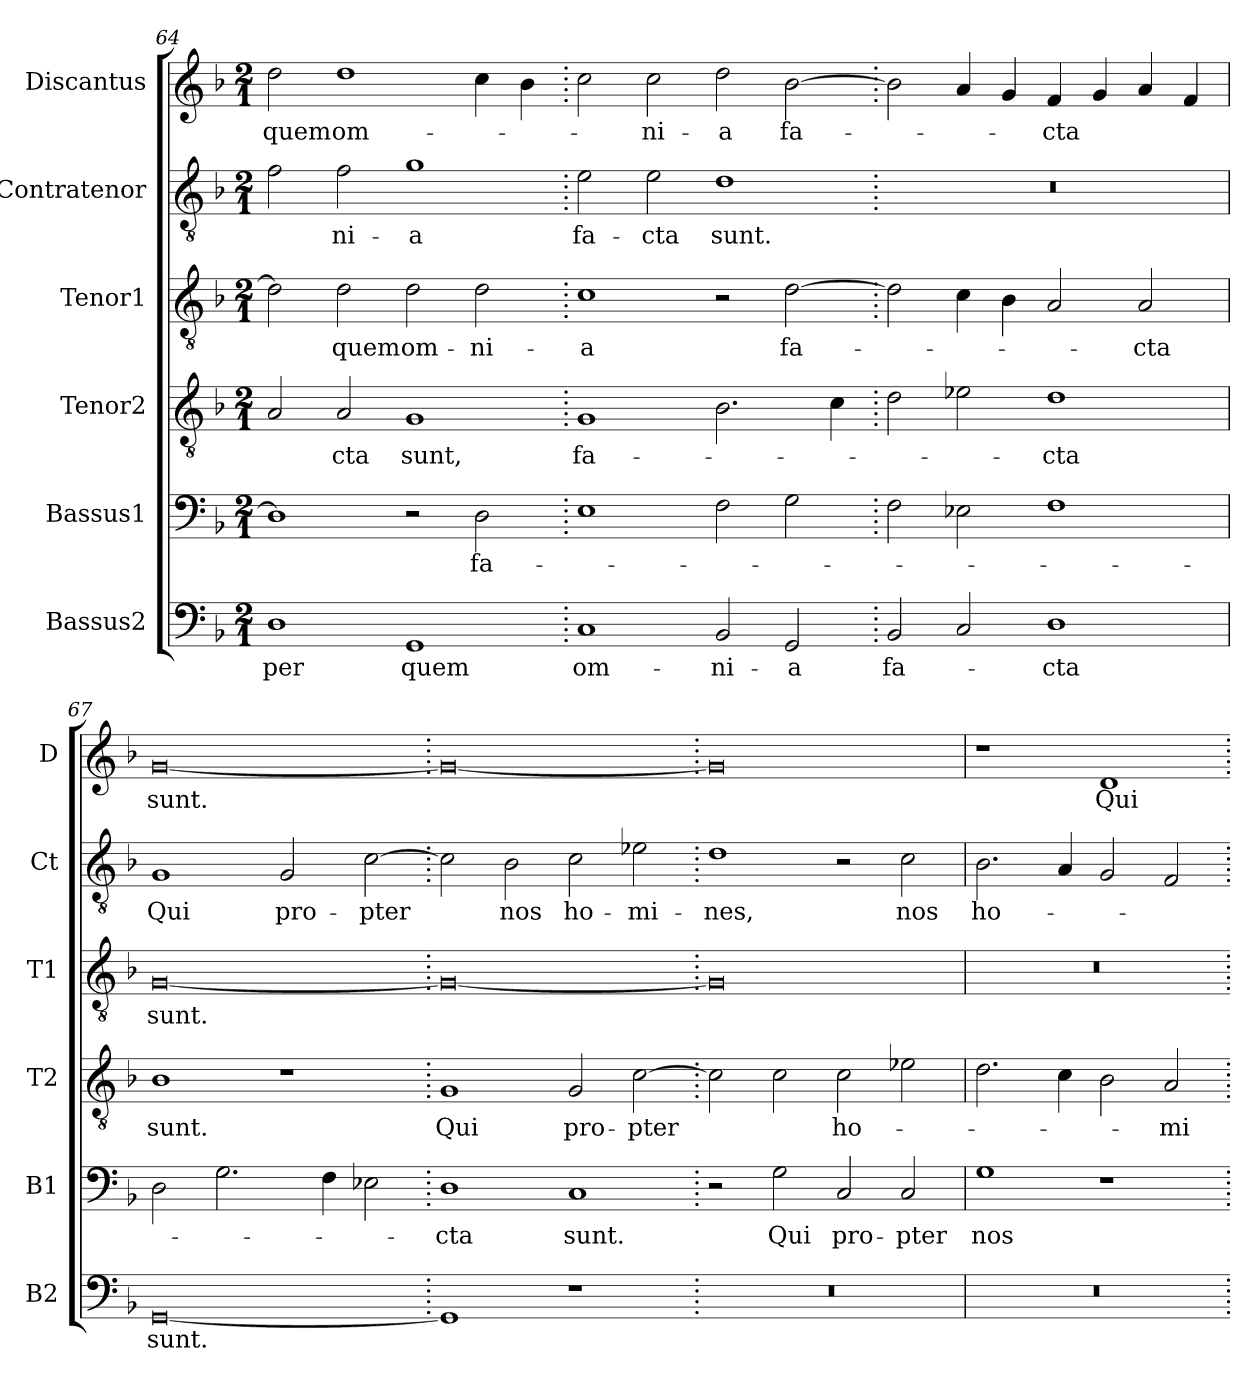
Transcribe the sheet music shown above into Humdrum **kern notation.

**kern	**text	**kern	**text	**kern	**text	**kern	**text	**kern	**text	**kern	**text
*part6	*part6	*part5	*part5	*part4	*part4	*part3	*part3	*part2	*part2	*part1	*part1
*staff6	*staff6	*staff5	*staff5	*staff4	*staff4	*staff3	*staff3	*staff2	*staff2	*staff1	*staff1
*I"Bassus2	*	*I"Bassus1	*	*I"Tenor2	*	*I"Tenor1	*	*I"Contratenor	*	*I"Discantus	*
*I'B2	*	*I'B1	*	*I'T2	*	*I'T1	*	*I'Ct	*	*I'D	*
*clefF4	*	*clefF4	*	*clefGv2	*	*clefGv2	*	*clefGv2	*	*clefG2	*
*k[b-]	*	*k[b-]	*	*k[b-]	*	*k[b-]	*	*k[b-]	*	*k[b-]	*
*M2/1	*	*M2/1	*	*M2/1	*	*M2/1	*	*M2/1	*	*M2/1	*
=64	=64	=64	=64	=64	=64	=64	=64	=64	=64	=64	=64
1D	per	1D]	.	2A	.	2d]	.	2f	.	2dd	quem
.	.	.	.	2A	-cta	2d	quem	2f	-ni-	1dd	om-
1GG	quem	2r	.	1G	sunt,	2d	om-	1g	-a	.	.
.	.	2D	fa-	.	.	2d	-ni-	.	.	4cc	.
.	.	.	.	.	.	.	.	.	.	4b-	.
=65.	=65.	=65.	=65.	=65.	=65.	=65.	=65.	=65.	=65.	=65.	=65.
1C	om-	1E	.	1G	fa-	1c	-a	2e	fa-	2cc	.
.	.	.	.	.	.	.	.	2e	-cta	2cc	-ni-
2BB-	-ni-	2F	.	2.B-	.	2r	.	1d	sunt.	2dd	-a
2GG	-a	2G	.	.	.	[2d	fa-	.	.	[2b-	fa-
.	.	.	.	4c	.	.	.	.	.	.	.
=66.	=66.	=66.	=66.	=66.	=66.	=66.	=66.	=66.	=66.	=66.	=66.
2BB-	fa-	2F	.	2d	.	2d]	.	0r	.	2b-]	.
2C	.	2E-X	.	2e-X	.	4c	.	.	.	4a	.
.	.	.	.	.	.	4B-	.	.	.	4g	.
1D	-cta	1F	.	1d	-cta	2A	.	.	.	4f	-cta
.	.	.	.	.	.	.	.	.	.	4g	.
.	.	.	.	.	.	2A	-cta	.	.	4a	.
.	.	.	.	.	.	.	.	.	.	4f	.
=67	=67	=67	=67	=67	=67	=67	=67	=67	=67	=67	=67
[0GG	sunt.	2D	.	1B-	sunt.	[0G	sunt.	1G	Qui	[0g	sunt.
.	.	2.G	.	.	.	.	.	.	.	.	.
.	.	.	.	1r	.	.	.	2G	pro-	.	.
.	.	4F	.	.	.	.	.	.	.	.	.
.	.	2E-X	.	.	.	.	.	[2c	-pter	.	.
=68.	=68.	=68.	=68.	=68.	=68.	=68.	=68.	=68.	=68.	=68.	=68.
1GG]	.	1D	-cta	1G	Qui	0G_	.	2c]	.	0g_	.
.	.	.	.	.	.	.	.	2B-	nos	.	.
1r	.	1C	sunt.	2G	pro-	.	.	2c	ho-	.	.
.	.	.	.	[2c	-pter	.	.	2e-X	-mi-	.	.
=69.	=69.	=69.	=69.	=69.	=69.	=69.	=69.	=69.	=69.	=69.	=69.
0r	.	2r	.	2c]	.	0G]	.	1d	-nes,	0g]	.
.	.	2G	Qui	2c	.	.	.	.	.	.	.
.	.	2C	pro-	2c	ho-	.	.	2r	.	.	.
.	.	2C	-pter	2e-X	.	.	.	2c	nos	.	.
=70	=70	=70	=70	=70	=70	=70	=70	=70	=70	=70	=70
0r	.	1G	nos	2.d	.	0r	.	2.B-	ho-	1r	.
.	.	.	.	4c	.	.	.	4A	.	.	.
.	.	1r	.	2B-	.	.	.	2G	.	1d	Qui
.	.	.	.	2A	-mi-	.	.	2F	.	.	.
=.	=.	=.	=.	=.	=.	=.	=.	=.	=.	=.	=.
*-	*-	*-	*-	*-	*-	*-	*-	*-	*-	*-	*-
